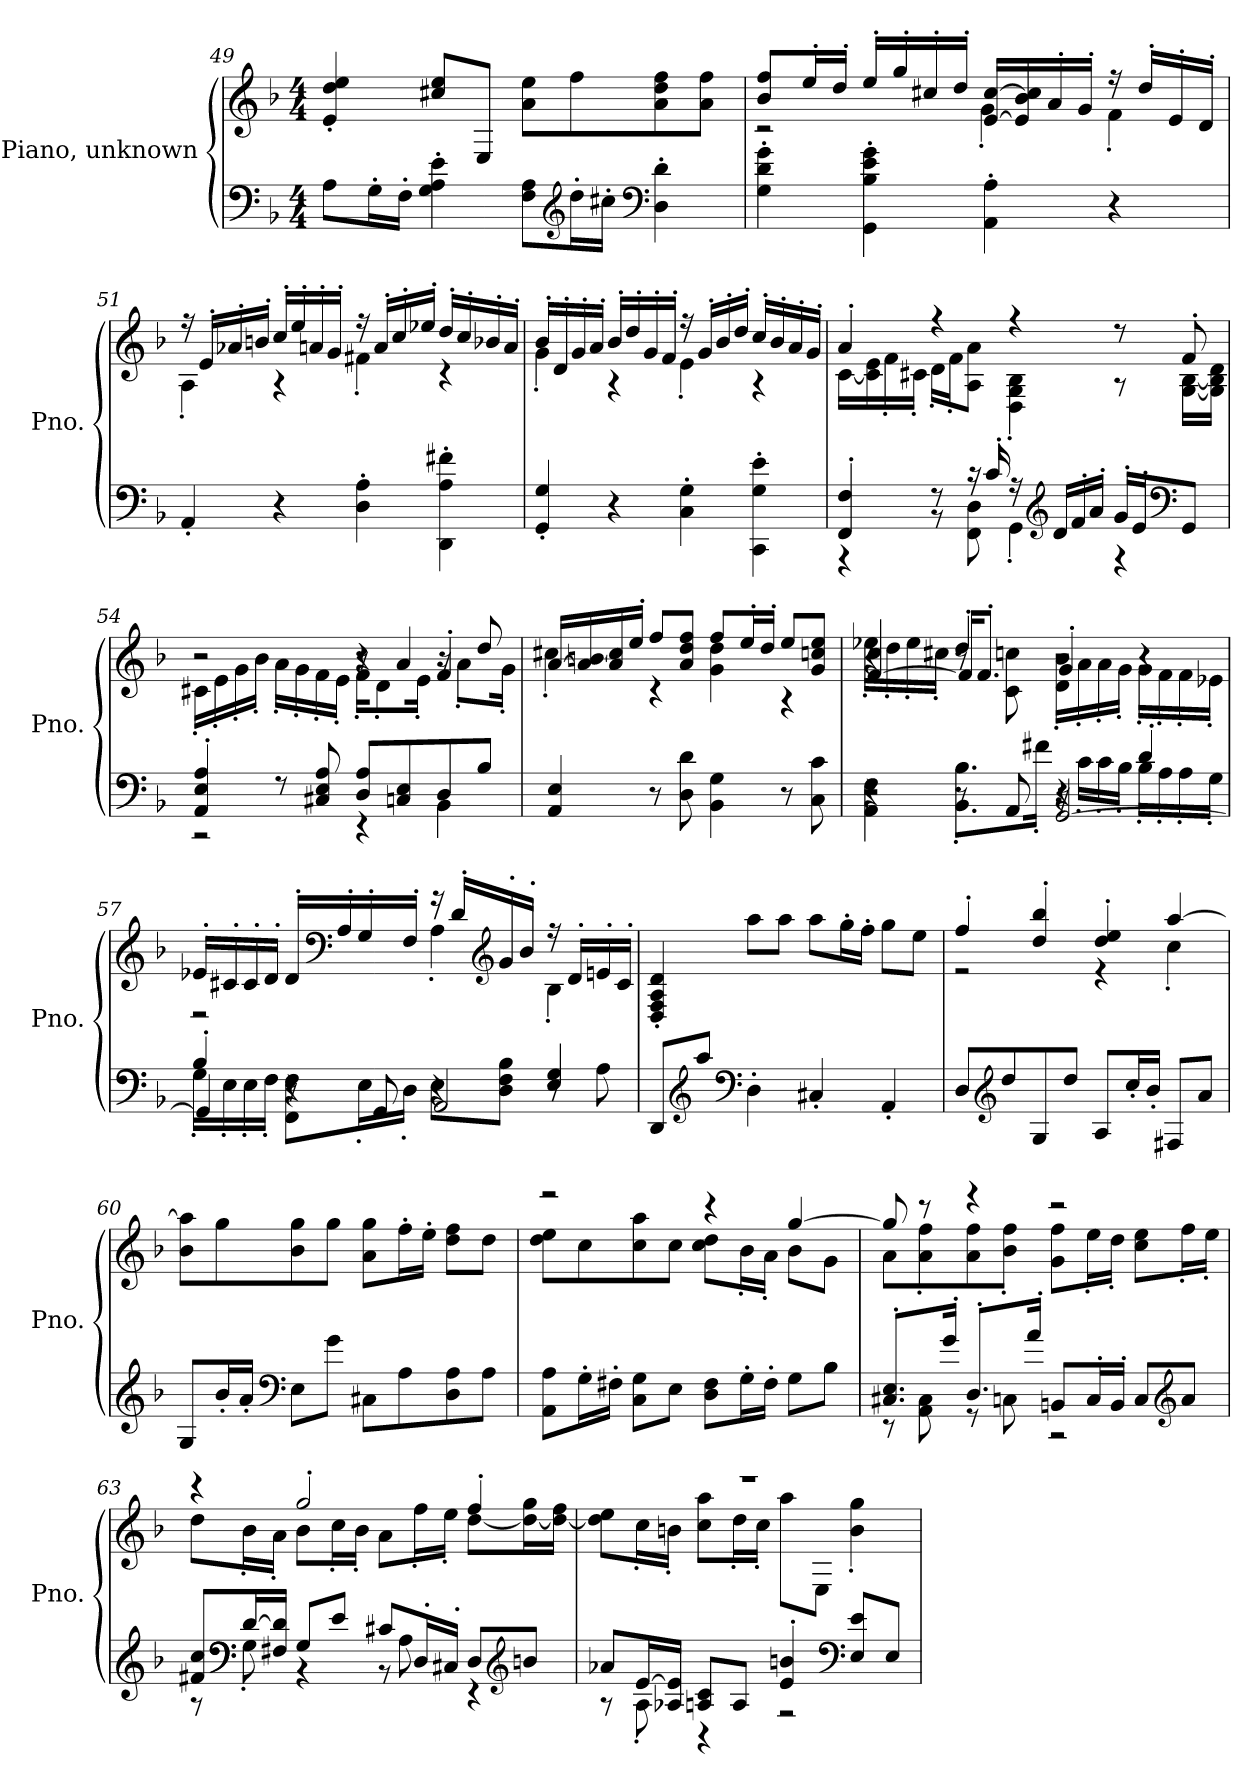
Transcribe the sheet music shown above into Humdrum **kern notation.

**kern	**kern
*part1	*part1
*staff2	*staff1
*I"Piano, unknown	*
*I'Pno.	*
*clefF4	*clefG2
*k[b-]	*k[b-]
*M4/4	*M4/4
=49	=49
8A\L	4e/' 4dd/' 4ee/'
16G'\L	.
16F'\JJ	.
4G\' 4A\' 4e\'	8cc#X/ 8ee/L
.	8E/J
8F\ 8A\L	8a\ 8ee\L
*clefG2	*
16dd'\L	8ff\
16cc#X'\JJ	.
*clefF4	*
4D\' 4d\'	8a\ 8dd\ 8ff\
.	8a\ 8ff\J
!!LO:LB:g=z
=50	=50
*	*^
4G\' 4d\' 4g\'	8b-/ 8ff/L	2r
.	16ee'/L	.
.	16dd'/JJ	.
4GG\' 4B-\' 4e\' 4g\'	16ee'/LL	.
.	16gg'/	.
.	16cc#X'/	.
.	16dd'/JJ	.
4AA\' 4A\'	[16e/ [16cc#/LL	4g'\
.	16e/] 16b-/ 16cc#/]	.
.	16a'/	.
.	16g'/JJ	.
4r	16r	4f'\
.	16dd'/LL	.
.	16e'/	.
.	16d'/JJ	.
=51	=51	=51
4AA'/	16r	4A'\
.	16e'/LL	.
.	16a-X'/	.
.	16bn'/JJ	.
4r	16cc'/LL	4r
.	16ee'/	.
.	16an'/	.
.	16g'/JJ	.
4D\' 4A\'	16r	4f#X'\
.	16a'/LL	.
.	16cc'/	.
.	16ee-X'/JJ	.
4DD\' 4A\' 4f#X\'	16dd'/LL	4r
.	16cc'/	.
.	16b-X'/	.
.	16a'/JJ	.
!!LO:LB:g=z	!!
=52	=52	=52
4GG/' 4G/'	16b-'/LL	4g'\
.	16d'/	.
.	16g'/	.
.	16a'/JJ	.
4r	16b-'/LL	4r
.	16dd'/	.
.	16g'/	.
.	16f'/JJ	.
4C\' 4G\'	16r	4e'\
.	16g'/LL	.
.	16b-'/	.
.	16dd'/JJ	.
4CC\' 4G\' 4e\'	16cc'/LL	4r
.	16b-'/	.
.	16a'/	.
.	16g'/JJ	.
=53	=53	=53
*^	*	*
4FF/' 4F/'	4r	4a'/	[16c\LL
.	.	.	16c\] 16e\
.	.	.	16f'\
.	.	.	16c#X'\JJ
8r	8r	4r	16d'\LL
.	.	.	16f'\J
16r	8FF\ 8D\	.	8A\ 8a\J
16c'/	.	.	.
16r	4GG'\	4r	4D\' 4G\' 4B-\'
*clefG2	*	*	*
16d/LL	.	.	.
16f'/	.	.	.
16a'/JJ	.	.	.
16g'/LL	4r	8r	8r
16e'/J	.	.	.
*clefF4	*	*	*
8GG/J	.	8f'/	[16G\ [16B-\LL
.	.	.	16G\] 16B-\] 16d\JJ
!!LO:LB:g=z
=54	=54	=54	=54
*	*	*	*^
4AA/' 4E/' 4A/'	2r	2r	16c#X'\LL	2r
.	.	.	16e'\	.
.	.	.	16g'\	.
.	.	.	16b-'\JJ	.
8r	.	.	16a'\LL	.
.	.	.	16g'\	.
8C#X/ 8E/ 8A/	.	.	16f'\	.
.	.	.	16e'\JJ	.
8D/ 8A/L	4r	8r	16f'\KL	4r
.	.	.	8d'\	.
8Cn/ 8E/	.	4a/	.	.
.	.	.	16e'\Jk	.
8D/	4BB-\	.	16r	4f'/
.	.	.	8a'\L	.
8B-/J	.	8dd/	.	.
.	.	.	16g'\Jk	.
*v	*v	*	*	*
*	*	*v	*v
=55	=55	=55
4AA/ 4E/	[16a/LL	4cc#X'\
.	16a/_ 16bn/	.
.	16a/] 16cc#/	.
.	16ee'/JJ	.
8r	8ff/L	4r
8D\ 8d\	8a/ 8dd/ 8ff/J	.
4BB-\ 4G\	8ff/L	4g\ 4dd\
.	16ee'/L	.
.	16dd'/JJ	.
8r	8ee/L	4r
8C\ 8c\	8g/ 8ccn/ 8ee/J	.
!!LO:LB:g=z
=56	=56	=56
*^	*	*^
*	*^	*	*	*
2r	4AA\ 4F\	4r	4r	16ee-X'\LL	[4f/ 4cc/
.	.	.	.	16dd'\	.
.	.	.	.	16ee-'\	.
.	.	.	.	16cc#X'\JJ	.
.	8.BB-\' 8.B-\'L	8r	4dd'/	8r	16f/KL]
.	.	.	.	.	8.f'/J
.	.	8AA/	.	8c\ 8ccn\	.
.	16f#X'\Jk	.	.	.	.
4r	16r	[2GG/	2r	16d\' 16b-\'LL	4g'/
.	16c'\LL	.	.	16a'\	.
.	16c'\	.	.	16a'\	.
.	16B-'\JJ	.	.	16g'\JJ	.
4d'/	16B-'\LL	.	.	16g'\LL	4r
.	16A'\	.	.	16f'\	.
.	16A'\	.	.	16f'\	.
.	16G'\JJ	.	.	16e-X'\JJ	.
*	*	*	*	*v	*v
=57	=57	=57	=57	=57
4B-'/	16G'\LL	4GG/]	16e-X'/LL	2r
.	16E'\	.	16c#X'/	.
.	16E'\	.	16c#'/	.
.	16F'\JJ	.	16d'/JJ	.
4r	8FF\ 8F\L	8r	16d'/LL	.
*	*	*	*clefF4	*
.	.	.	16A'/	.
.	16E'\L	8GG/	16G'/	.
.	16D'\JJ	.	16F'/JJ	.
4r	8E\L	2AA/	16r	4A'\
.	.	.	16d'/LL	.
*	*	*	*clefG2	*
.	8D\ 8F\ 8B-\J	.	16g'/	.
.	.	.	16b-'/JJ	.
4E/ 4G/	8r	.	16r	4B-'\
.	.	.	16d'/LL	.
.	8A\	.	16en'/	.
.	.	.	16c#'/JJ	.
*v	*v	*v	*	*
*	*v	*v
!!LO:PB:g=z
=58	=58
8DD/L	4D/' 4F/' 4A/' 4d/'
*clefG2	*
8aa/J	.
*clefF4	*
4D'\	8aa\L
.	8aa\J
4C#X'/	8aa\L
.	16gg'\L
.	16ff'\JJ
4AA'/	8gg\L
.	8ee\J
=59	=59
*	*^
8D/L	4ff'/	2r
*clefG2	*	*
8dd/	.	.
8G/	4dd/' 4bb-/'	.
8dd/J	.	.
8A/L	4dd/' 4ee/'	4r
16cc'/L	.	.
16b-'/JJ	.	.
8F#X/L	[4aa/	4cc'\
8a/J	.	.
*	*v	*v
=60	=60
8G/L	8b-\ 8aa\]L
16b-'/L	8gg\
16a'/JJ	.
*clefF4	*
8E\L	8b-\ 8gg\
8g\J	8gg\J
8C#X\L	8a\ 8gg\L
8A\	16ff'\L
.	16ee'\JJ
8D\ 8A\	8dd\ 8ff\L
8A\J	8dd\J
!!LO:LB:g=z
=61	=61
*	*^
8AA\ 8A\L	2r	8dd\ 8ee\L
16G'\L	.	8cc\
16F#X'\JJ	.	.
8C\ 8G\L	.	8cc\ 8aa\
8E\J	.	8cc\J
8D\ 8F#\L	4r	8cc\ 8dd\L
16G'\L	.	16b-'\L
16F#'\JJ	.	16a'\JJ
8G\L	[4gg/	8b-\L
8B-\J	.	8g\J
=62	=62	=62
*^	*	*
8.C#X/' 8.E/'L	8r	8gg/]	8a\L
.	8AA\ 8C#\	8r	8a\' 8ff\'
16g'/Jk	.	.	.
8.D'/L	8r	4r	8a\ 8ff\
.	8Cn\	.	8b-\' 8ff\'J
16a'/Jk	.	.	.
8BBn/L	2r	2r	8g\ 8ff\L
16C'/L	.	.	16ee'\L
16BB'/JJ	.	.	16dd'\JJ
8C/L	.	.	8cc\ 8ee\L
*clefG2	*	*	*
8a/J	.	.	16ff'\L
.	.	.	16ee'\JJ
!!LO:LB:g=z	!!
=63	=63	=63	=63
8f#X/ 8cc/L	8r	4r	8dd\L
*clefF4	*	*	*
[16d/L	8G'\	.	16b-'\L
16F#X/ 16d/]JJ	.	.	16a'\JJ
8G/L	4r	2gg'/	8b-\L
8e/J	.	.	16cc'\L
.	.	.	16b-'\JJ
8c#X/L	8r	.	8a\L
16D'/L	8A\	.	16ff'\L
16C#X'/JJ	.	.	16ee'\JJ
8D/L	4r	4ff'/	[8dd\L
*clefG2	*	*	*
8bn/J	.	.	16dd\_ 16gg\L
.	.	.	16dd\_ 16ff\JJ
=64	=64	=64	=64
8a-X/L	8r	1r	8dd\] 8ee\L
[16e/L	8A'\	.	16cc'\L
16A-X/ 16e/]JJ	.	.	16bn'\JJ
8An/ 8c/L	4r	.	8cc\ 8aa\L
8A/J	.	.	16dd'\L
.	.	.	16cc'\JJ
4e/' 4bn/'	2r	.	8aa\L
.	.	.	8E\J
*clefF4	*	*	*
8E/ 8e/L	.	.	4b\' 4gg\'
8E/J	.	.	.
*v	*v	*	*
*	*v	*v
=	=
*-	*-
